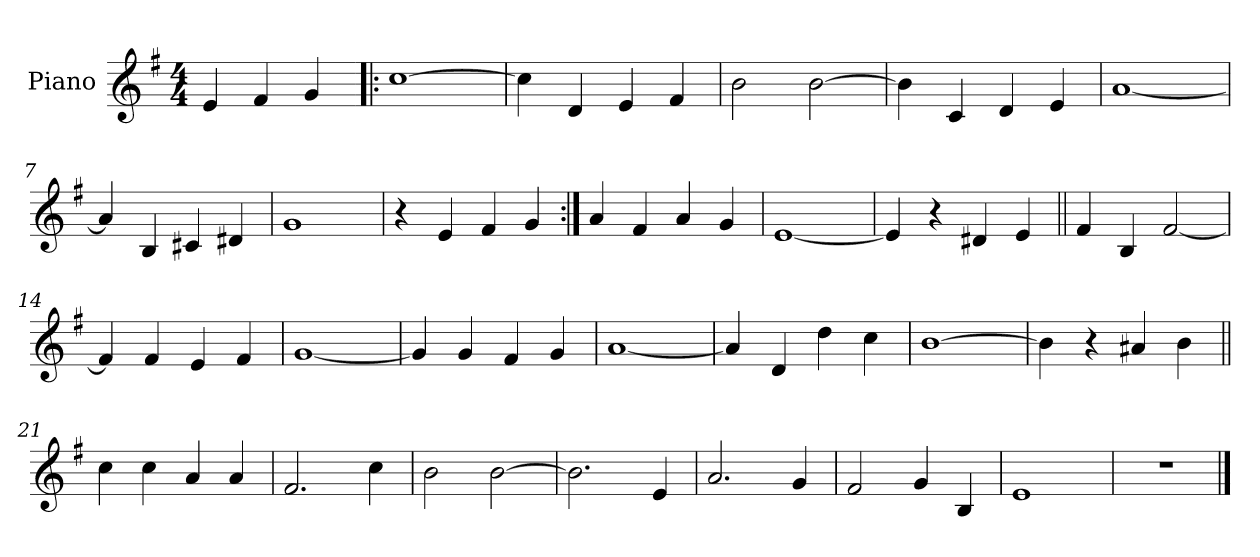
**kern
*part1
*staff1
*I"Piano
*I'Pno.
*clefG2
*k[f#]
*M4/4
=1
4e/
4f#/
4g/
=2!|:
[1cc
=3
4cc\]
4d/
4e/
4f#/
=4
2b\
[2b\
=5
4b\]
4c/
4d/
4e/
!!LO:LB:g=z
=6
[1a
=7
4a/]
4B/
4c#X/
4d#X/
=8
1g
=9
4r
4e/
4f#/
4g/
=10:|!
4a/
4f#/
4a/
4g/
=11
[1e
=12
4e/]
4r
4d#X/
4e/
!!LO:LB:g=z
=13||
4f#/
4B/
[2f#/
=14
4f#/]
4f#/
4e/
4f#/
=15
[1g
=16
4g/]
4g/
4f#/
4g/
!!LO:LB:g=z
=17
[1a
=18
4a/]
4d/
4dd\
4cc\
=19
[1b
=20
4b\]
4r
4a#X/
4b\
!!LO:LB:g=z
=21||
4cc\
4cc\
4a/
4a/
=22
2.f#/
4cc\
=23
2b\
[2b\
=24
2.b\]
4e/
!!LO:LB:g=z
=25
2.a/
4g/
=26
2f#/
4g/
4B/
=27
1e
=28
1r
==
*-
